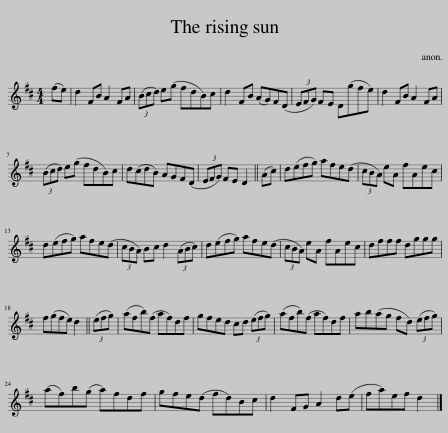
X:1
L:1/8
M:4/4
I:linebreak $
K:D
V:1 treble
V:1
 (fe) | d2 FB A2 FA | (3(Bcd) e(g fdB)c | d2 FB (AG)F(D | (3EFG) FE D(gfe) | %5
 d2 FB A2 FA |$ (3(Bcd) e(g fdB)c | d(cdB) AGF(D | (3EFG) FE D2 || (Ac) | %10
 d(efg) afe(d | (3cBA) eA fAec |$ d(efg) afe(d | (3cBA) Bc d2 (3(ABc) | d(efg) afe(d | %15
 (3cBA) eA fAec | dfff dggg |$ f(gfe) d2 || (3(efg) | (afb)(f af)df | %20
 gfed cd (3(efg) | (afb)(f af)df | ab(ag fd) (3(efg) |$ (af)b(g a)fdf | gfe(d fd)Bc | %25
 d2 FG A2 d(e | fa)ef d2 |] %27
